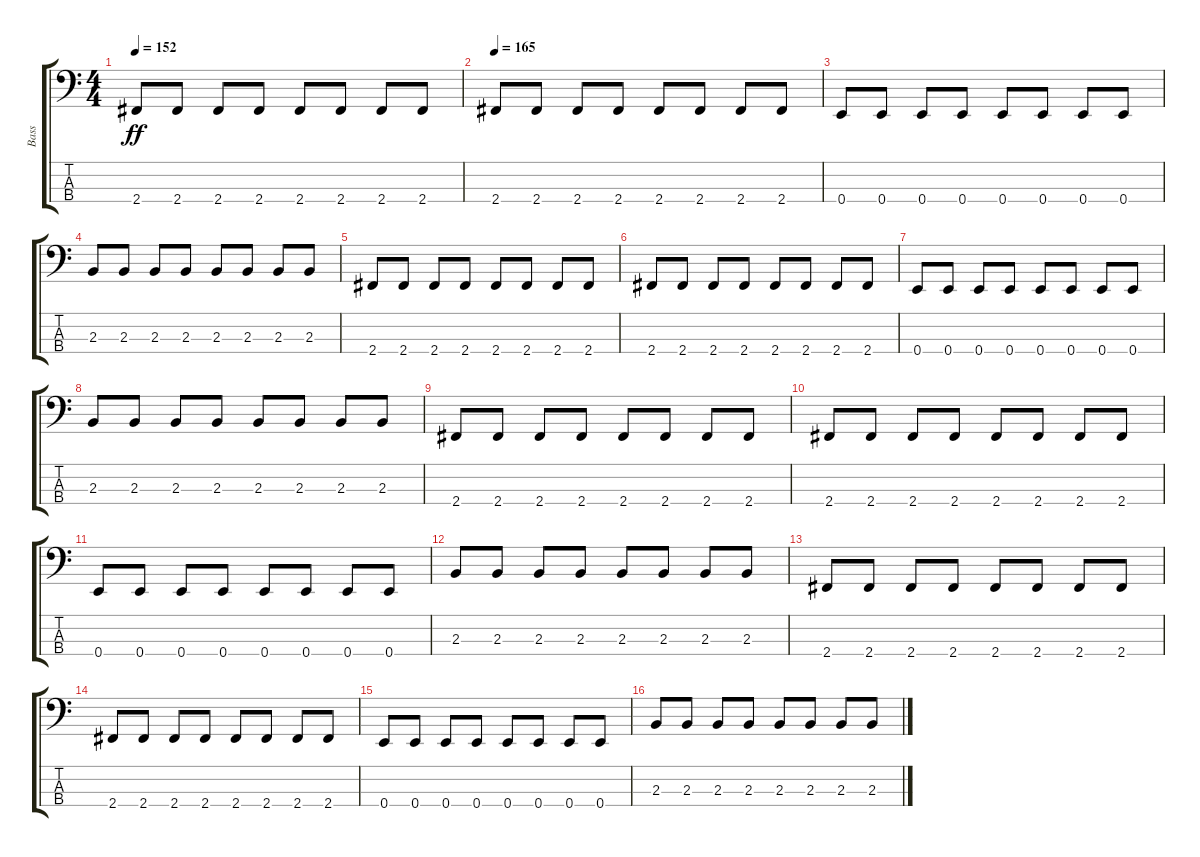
\track ("Bass" "Bass") {instrument electricbasspick}
\staff {score tabs}
\tuning (G2 D2 A1 E1) {hide}
\ts (4 4)
\tempo 152
\clef f4
\ks c
2.4.8{dy ff volume 14 instrument electricbasspick} 2.4.8 2.4.8 2.4.8 2.4.8 2.4.8 2.4.8 2.4.8 |
\tempo 165
2.4.8 2.4.8 2.4.8 2.4.8 2.4.8 2.4.8 2.4.8 2.4.8 |
0.4.8 0.4.8 0.4.8 0.4.8 0.4.8 0.4.8 0.4.8 0.4.8 |
2.3.8 2.3.8 2.3.8 2.3.8 2.3.8 2.3.8 2.3.8 2.3.8 |
2.4.8 2.4.8 2.4.8 2.4.8 2.4.8 2.4.8 2.4.8 2.4.8 |
2.4.8 2.4.8 2.4.8 2.4.8 2.4.8 2.4.8 2.4.8 2.4.8 |
0.4.8 0.4.8 0.4.8 0.4.8 0.4.8 0.4.8 0.4.8 0.4.8 |
2.3.8 2.3.8 2.3.8 2.3.8 2.3.8 2.3.8 2.3.8 2.3.8 |
2.4.8 2.4.8 2.4.8 2.4.8 2.4.8 2.4.8 2.4.8 2.4.8 |
2.4.8 2.4.8 2.4.8 2.4.8 2.4.8 2.4.8 2.4.8 2.4.8 |
0.4.8 0.4.8 0.4.8 0.4.8 0.4.8 0.4.8 0.4.8 0.4.8 |
2.3.8 2.3.8 2.3.8 2.3.8 2.3.8 2.3.8 2.3.8 2.3.8 |
2.4.8 2.4.8 2.4.8 2.4.8 2.4.8 2.4.8 2.4.8 2.4.8 |
2.4.8 2.4.8 2.4.8 2.4.8 2.4.8 2.4.8 2.4.8 2.4.8 |
0.4.8 0.4.8 0.4.8 0.4.8 0.4.8 0.4.8 0.4.8 0.4.8 |
2.3.8 2.3.8 2.3.8 2.3.8 2.3.8 2.3.8 2.3.8 2.3.8
